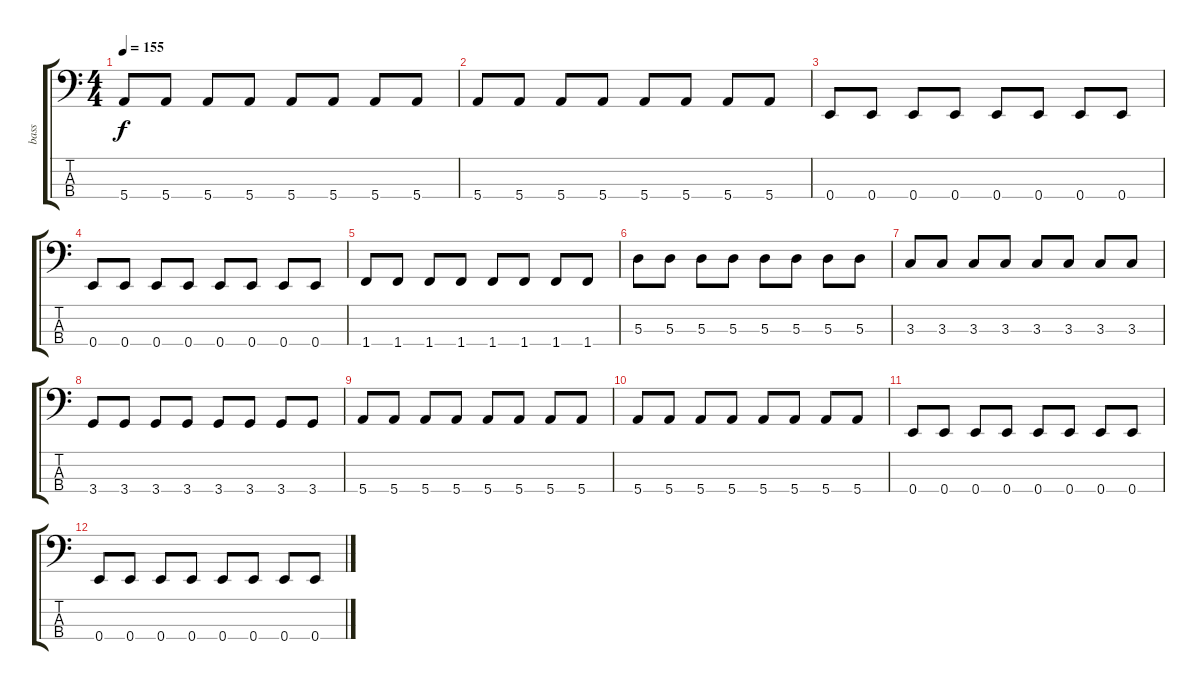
\track ("bass" "bass") {instrument electricbassfinger}
\staff {score tabs}
\tuning (G2 D2 A1 E1) {hide}
\ts (4 4)
\tempo 155
\clef f4
\ks c
5.4.8{dy f} 5.4.8 5.4.8 5.4.8 5.4.8 5.4.8 5.4.8 5.4.8 |
5.4.8 5.4.8 5.4.8 5.4.8 5.4.8 5.4.8 5.4.8 5.4.8 |
0.4.8 0.4.8 0.4.8 0.4.8 0.4.8 0.4.8 0.4.8 0.4.8 |
0.4.8 0.4.8 0.4.8 0.4.8 0.4.8 0.4.8 0.4.8 0.4.8 |
1.4.8 1.4.8 1.4.8 1.4.8 1.4.8 1.4.8 1.4.8 1.4.8 |
5.3.8 5.3.8 5.3.8 5.3.8 5.3.8 5.3.8 5.3.8 5.3.8 |
3.3.8 3.3.8 3.3.8 3.3.8 3.3.8 3.3.8 3.3.8 3.3.8 |
3.4.8 3.4.8 3.4.8 3.4.8 3.4.8 3.4.8 3.4.8 3.4.8 |
5.4.8 5.4.8 5.4.8 5.4.8 5.4.8 5.4.8 5.4.8 5.4.8 |
5.4.8 5.4.8 5.4.8 5.4.8 5.4.8 5.4.8 5.4.8 5.4.8 |
0.4.8 0.4.8 0.4.8 0.4.8 0.4.8 0.4.8 0.4.8 0.4.8 |
0.4.8 0.4.8 0.4.8 0.4.8 0.4.8 0.4.8 0.4.8 0.4.8
